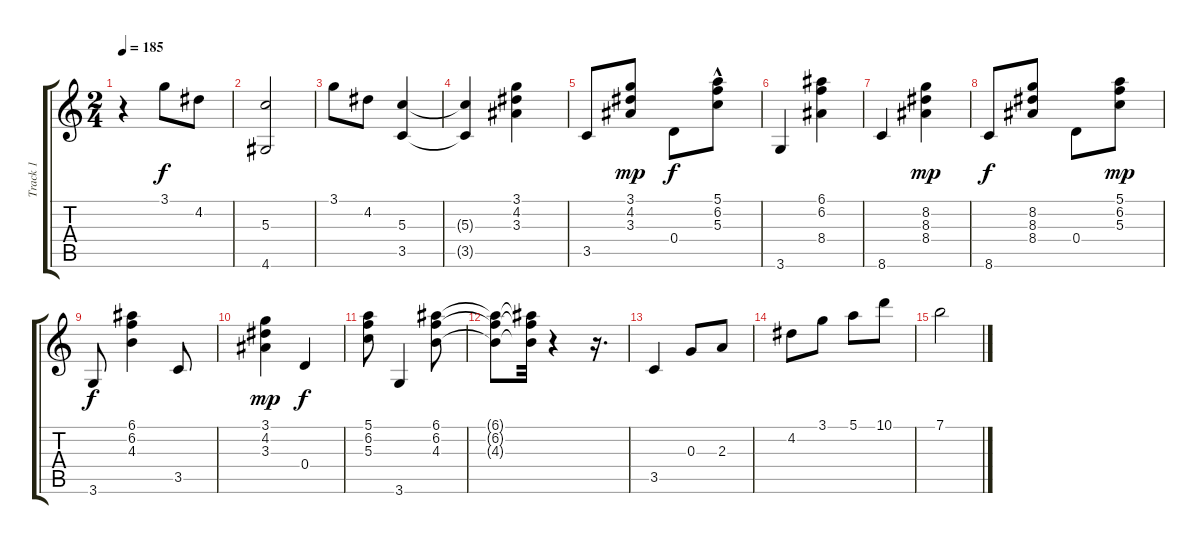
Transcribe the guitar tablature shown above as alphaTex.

\track ("Track 1" "Track 1") {instrument acousticguitarnylon}
\staff {score tabs}
\tuning (E4 B3 G3 D3 A2 E2) {hide}
\ts (2 4)
\tempo 185
\clef g2
\ks c
r.4{dy f} 3.1.8 4.2.8 |
(5.3 4.6).2 |
3.1.8 4.2.8 (5.3 3.5).4 |
(5.3{t} 3.5{t}).4 (3.1 4.2 3.3).4 |
3.5.8 (3.1 4.2 3.3).8{dy mp} 0.4.8{dy f} (5.1{hac} 6.2{hac} 5.3{hac}).8 |
3.6.4 (6.1 6.2 8.4).4 |
8.6.4 (8.2 8.3 8.4).4{dy mp} |
8.6.8{dy f} (8.2 8.3 8.4).8 0.4.8 (5.1 6.2 5.3).8{dy mp} |
3.6.8{dy f} (6.1 6.2 4.3).4 3.5.8 |
(3.1 4.2 3.3).4{dy mp} 0.4.4{dy f} |
(5.1 6.2 5.3).8 3.6.4 (6.1 6.2 4.3).8 |
(6.1{t} 6.2{t} 4.3{t}).8 (6.1{t} 6.2{t} 4.3{t}).32 r.4 r.16{d} |
3.5.4 0.3.8 2.3.8 |
4.2.8 3.1.8 5.1.8 10.1.8 |
7.1.2
